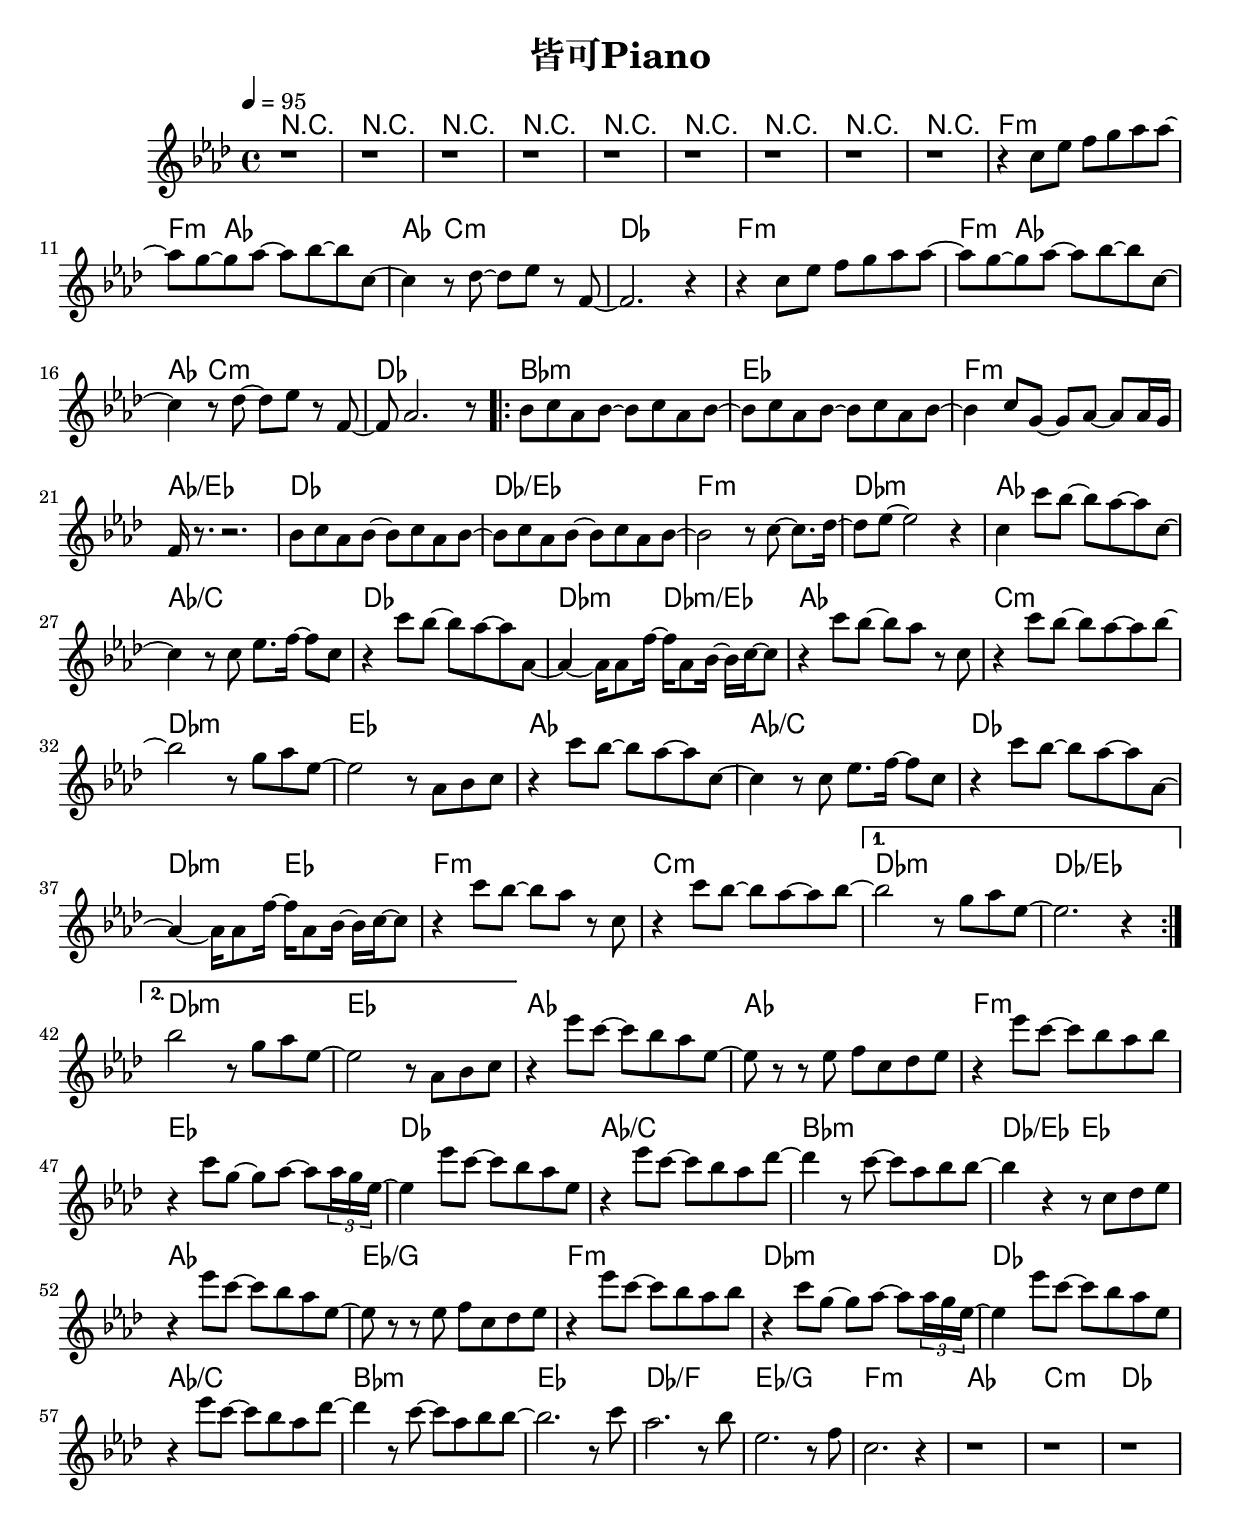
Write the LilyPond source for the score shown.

\header {
  title = "皆可Piano"
  composer = ""
}

\score { <<

\chords {

  r1| r | r | r |
  r | r | r | r | r |

  f1:m~ | f4:m aes2.~ |  aes4 c2.:m | des1 |
  f1:m~ | f4:m aes2.~ |  aes4 c2.:m | des1 |

  \repeat volta 2 {
  bes1:m | ees | f:m | aes/ees |
  des | des/ees | f:m | des:m |

  aes | aes/c | des | des2:m des:m/ees |
  aes1 | c:m | des:m | ees |
  aes | aes/c | des | des2:m ees |
  f1:m | c:m |  
  }

  \alternative {
  {des1:m | des/ees |}
  {des1:m | ees |}
  }  
  
  aes1~ | aes | f:m | ees |
  des | aes/c | bes:m | des2/ees ees |
  aes1 | ees/g | f:m | des:m |
  des | aes/c | bes:m | ees |

  des/f | ees/g | f:m | aes | c:m | des |


  }
  
  \relative aes' { \key aes\major \tempo 4 = 95 \time 4/4

  r1| r | r | r |
  r | r | r | r | r |

  r4 c8 ees f g aes aes~ | aes g~ g aes~ aes bes~ bes c,~ |
  c4 r8 des~ des ees r f,~ | f2. r4 |
  r4 c'8 ees f g aes aes~ | aes g~ g aes~ aes bes~ bes c,~ |
  c4 r8 des~ des ees r f,~ | f aes2. r8 |

  \repeat volta 2 {
  bes c aes bes~ bes c aes bes~ | bes c aes bes~ bes c aes bes~ |
  bes4 c8 g~ g aes~ aes aes16 g | f r8. r2. |
  bes8 c aes bes~ bes c aes bes~ | bes c aes bes~ bes c aes bes~ | 
  bes2 r8 c8~ c8. des16~ | des8 ees~ ees2 r4 |

  c4 c'8 bes~ bes aes~ aes c,~ | c4 r8 c ees8. f16~ f8 c |
  r4 c'8 bes~ bes aes~ aes aes,~ | aes4~ aes16 aes8 f'16~ f aes,8 bes16~ bes c~ c8 |
  r4 c'8 bes~ bes aes r c, | r4 c'8 bes~ bes aes~ aes bes~ |
  bes2 r8 g aes ees~ | ees2 r8 aes, bes c |

  r4 c'8 bes~ bes aes~ aes c,~ | c4 r8 c ees8. f16~ f8 c |
  r4 c'8 bes~ bes aes~ aes aes,~ | aes4~ aes16 aes8 f'16~ f aes,8 bes16~ bes c~ c8 |
  r4 c'8 bes~ bes aes r c, | r4 c'8 bes~ bes aes~ aes bes~ |
  
  }

  \alternative {
    {bes2 r8 g aes ees~ | ees2. r4 | }
    {bes'2 r8 g aes ees~ | ees2 r8 aes, bes c | }
  }

  r4 ees'8 c~ c bes aes ees~ | ees r r ees f c des ees |
  r4 ees'8 c~ c bes aes bes | r4 c8 g~ g aes~ aes \tuplet 3/2 8 {aes16 g ees~} |
  ees4 ees'8 c~ c bes aes ees | r4 ees'8 c~ c bes aes des~ |
  des4 r8 c~ c aes bes bes~ | bes4 r r8 c, des ees |
  
  r4 ees'8 c~ c bes aes ees~ | ees r r ees f c des ees |
  r4 ees'8 c~ c bes aes bes | r4 c8 g~ g aes~ aes \tuplet 3/2 8 {aes16 g ees~} |
  ees4 ees'8 c~ c bes aes ees | r4 ees'8 c~ c bes aes des~ |
  des4 r8 c~ c aes bes bes~ | bes2. r8 c | aes2. r8 bes |
  ees,2. r8 f | c2. r4 |
  
  r1 | r | r |

   
    
  }





>>
  \layout {}
  \midi {}
}